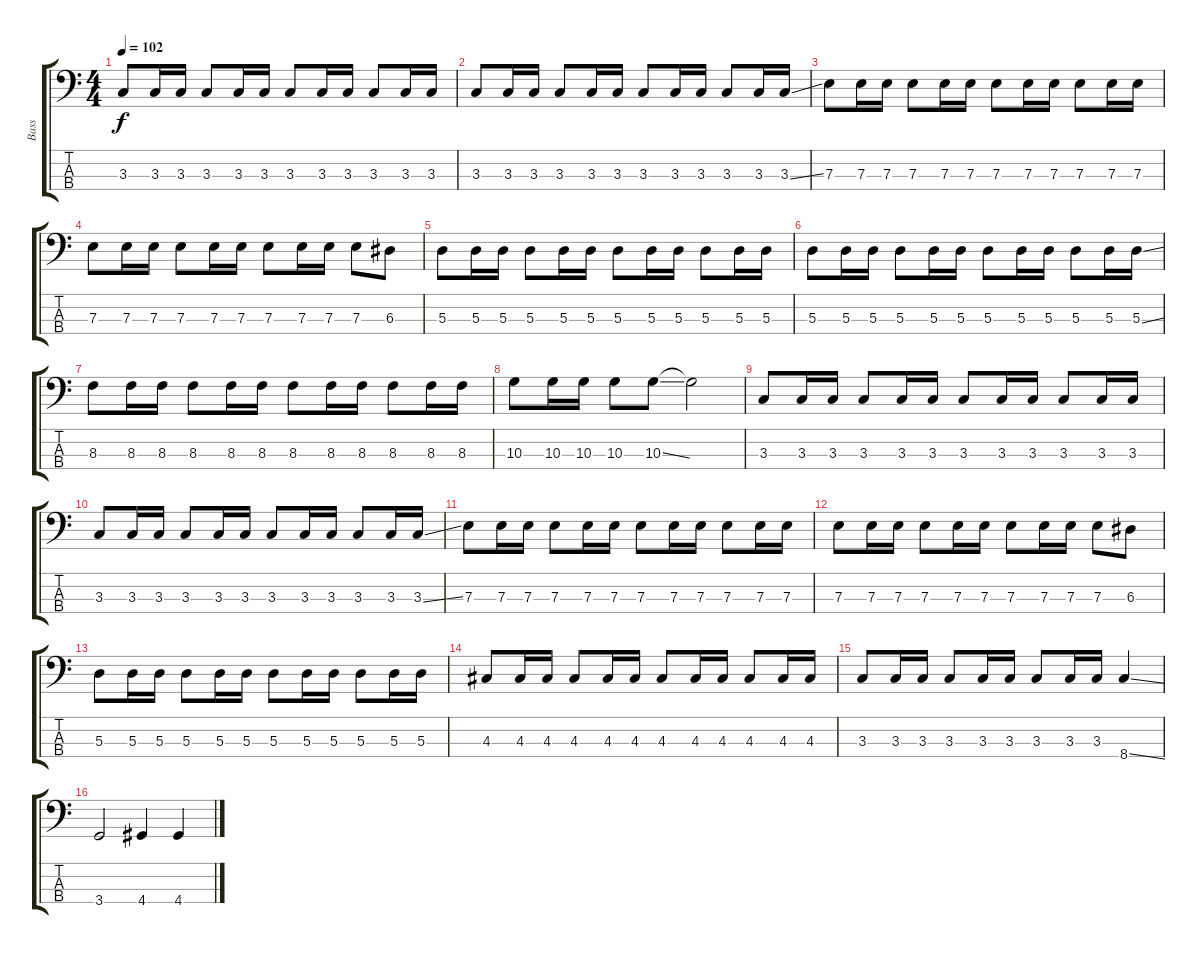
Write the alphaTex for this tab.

\track ("Bass" "Bass") {instrument electricbasspick}
\staff {score tabs}
\tuning (G2 D2 A1 E1) {hide}
\ts (4 4)
\tempo 102
\clef f4
\ks c
3.3.8{dy f} 3.3.16 3.3.16 3.3.8 3.3.16 3.3.16 3.3.8 3.3.16 3.3.16 3.3.8 3.3.16 3.3.16 |
3.3.8 3.3.16 3.3.16 3.3.8 3.3.16 3.3.16 3.3.8 3.3.16 3.3.16 3.3.8 3.3.16 3.3{ss}.16 |
7.3.8 7.3.16 7.3.16 7.3.8 7.3.16 7.3.16 7.3.8 7.3.16 7.3.16 7.3.8 7.3.16 7.3.16 |
7.3.8 7.3.16 7.3.16 7.3.8 7.3.16 7.3.16 7.3.8 7.3.16 7.3.16 7.3.8 6.3.8 |
5.3.8 5.3.16 5.3.16 5.3.8 5.3.16 5.3.16 5.3.8 5.3.16 5.3.16 5.3.8 5.3.16 5.3.16 |
5.3.8 5.3.16 5.3.16 5.3.8 5.3.16 5.3.16 5.3.8 5.3.16 5.3.16 5.3.8 5.3.16 5.3{ss}.16 |
8.3.8 8.3.16 8.3.16 8.3.8 8.3.16 8.3.16 8.3.8 8.3.16 8.3.16 8.3.8 8.3.16 8.3.16 |
10.3.8 10.3.16 10.3.16 10.3.8 10.3{ss}.8 10.3{t}.2 |
3.3.8 3.3.16 3.3.16 3.3.8 3.3.16 3.3.16 3.3.8 3.3.16 3.3.16 3.3.8 3.3.16 3.3.16 |
3.3.8 3.3.16 3.3.16 3.3.8 3.3.16 3.3.16 3.3.8 3.3.16 3.3.16 3.3.8 3.3.16 3.3{ss}.16 |
7.3.8 7.3.16 7.3.16 7.3.8 7.3.16 7.3.16 7.3.8 7.3.16 7.3.16 7.3.8 7.3.16 7.3.16 |
7.3.8 7.3.16 7.3.16 7.3.8 7.3.16 7.3.16 7.3.8 7.3.16 7.3.16 7.3.8 6.3.8 |
5.3.8 5.3.16 5.3.16 5.3.8 5.3.16 5.3.16 5.3.8 5.3.16 5.3.16 5.3.8 5.3.16 5.3.16 |
4.3.8 4.3.16 4.3.16 4.3.8 4.3.16 4.3.16 4.3.8 4.3.16 4.3.16 4.3.8 4.3.16 4.3.16 |
3.3.8 3.3.16 3.3.16 3.3.8 3.3.16 3.3.16 3.3.8 3.3.16 3.3.16 8.4{ss}.4 |
3.4.2 4.4.4 4.4.4
